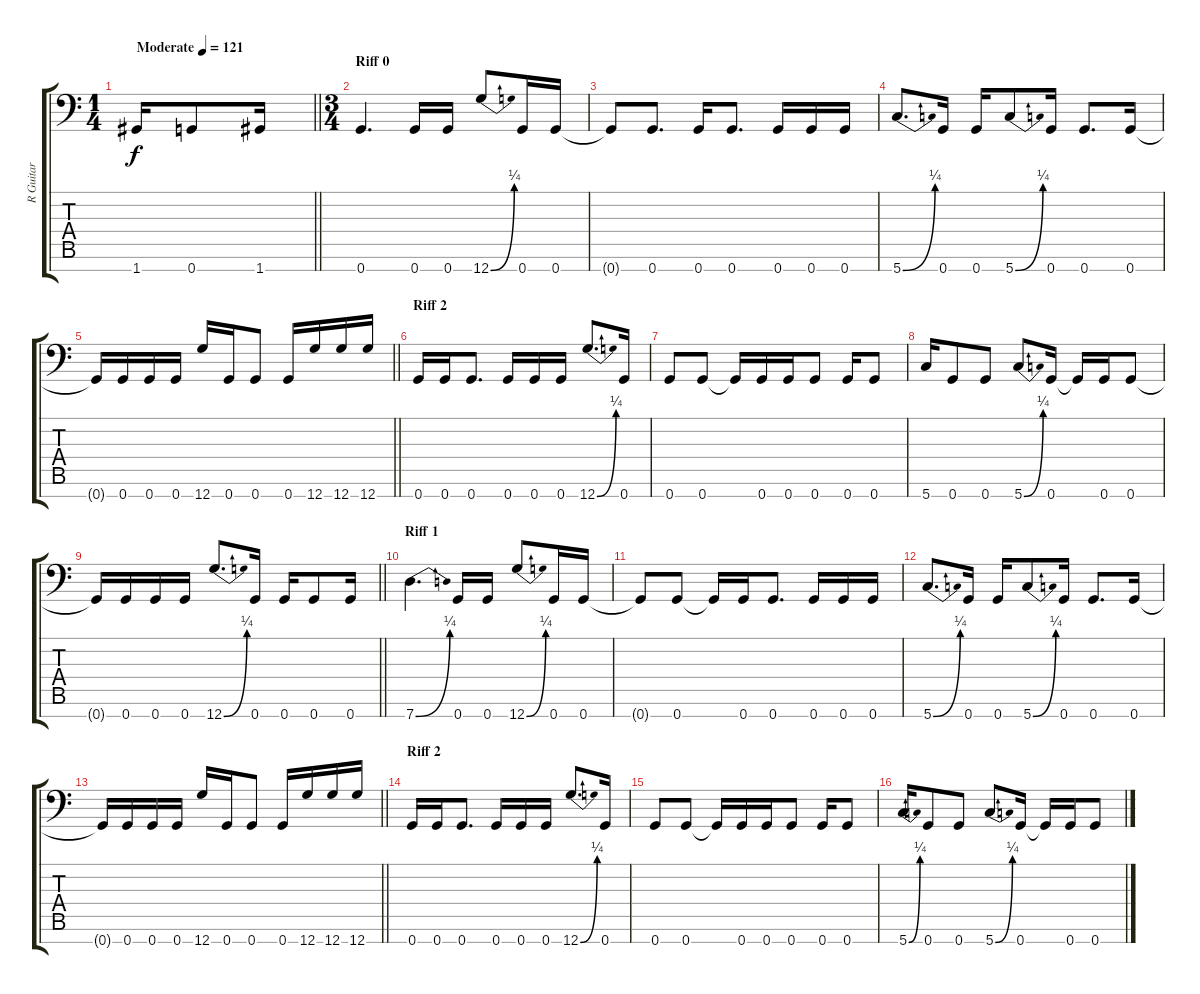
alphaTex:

\track ("R Guitar" "R Guitar") {instrument distortionguitar}
\staff {score tabs}
\tuning (D4 A3 F3 C3 G2 D2 G1) {hide}
\ts (1 4)
\tempo (121 "Moderate")
\clef f4
\barLineRight lightlight
\ks c
1.7.16{dy f instrument distortionguitar} 0.7.8 1.7.16 |
\ts (3 4)
\section ("" "Riff 0")
0.7.4{d} 0.7.16 0.7.16 12.7{be (bend 0 0 60 1)}.8 0.7.16 0.7.16 |
0.7{t}.8 0.7.8{d} 0.7.16 0.7.8{d} 0.7.16 0.7.16 0.7.16 |
5.7{be (bend 0 0 60 1)}.8{d} 0.7.16 0.7.16 5.7{be (bend 0 0 60 1)}.8 0.7.16 0.7.8{d} 0.7.16 |
\barLineRight lightlight
0.7{t}.16 0.7.16 0.7.16 0.7.16 12.7.16 0.7.16 0.7.8 0.7.16 12.7.16 12.7.16 12.7.16 |
\section ("" "Riff 2")
0.7.16 0.7.16 0.7.8{d} 0.7.16 0.7.16 0.7.16 12.7{be (bend 0 0 60 1)}.8{d} 0.7.16 |
0.7.8 0.7.8 0.7{t}.16 0.7.16 0.7.16 0.7.8 0.7.16 0.7.8 |
5.7.16 0.7.8 0.7.8 5.7{be (bend 0 0 60 1)}.8 0.7.16 0.7{t}.16 0.7.16 0.7.8 |
\barLineRight lightlight
0.7{t}.16 0.7.16 0.7.16 0.7.16 12.7{be (bend 0 0 60 1)}.8{d} 0.7.16 0.7.16 0.7.8 0.7.16 |
\section ("" "Riff 1")
7.7{be (bend 0 0 60 1)}.4{d} 0.7.16 0.7.16 12.7{be (bend 0 0 60 1)}.8 0.7.16 0.7.16 |
0.7{t}.8 0.7.8 0.7{t}.16 0.7.16 0.7.8{d} 0.7.16 0.7.16 0.7.16 |
5.7{be (bend 0 0 60 1)}.8{d} 0.7.16 0.7.16 5.7{be (bend 0 0 60 1)}.8 0.7.16 0.7.8{d} 0.7.16 |
\barLineRight lightlight
0.7{t}.16 0.7.16 0.7.16 0.7.16 12.7.16 0.7.16 0.7.8 0.7.16 12.7.16 12.7.16 12.7.16 |
\section ("" "Riff 2")
0.7.16 0.7.16 0.7.8{d} 0.7.16 0.7.16 0.7.16 12.7{be (bend 0 0 60 1)}.8{d} 0.7.16 |
0.7.8 0.7.8 0.7{t}.16 0.7.16 0.7.16 0.7.8 0.7.16 0.7.8 |
5.7{be (bend 0 0 60 1)}.16 0.7.8 0.7.8 5.7{be (bend 0 0 60 1)}.8 0.7.16 0.7{t}.16 0.7.16 0.7.8
